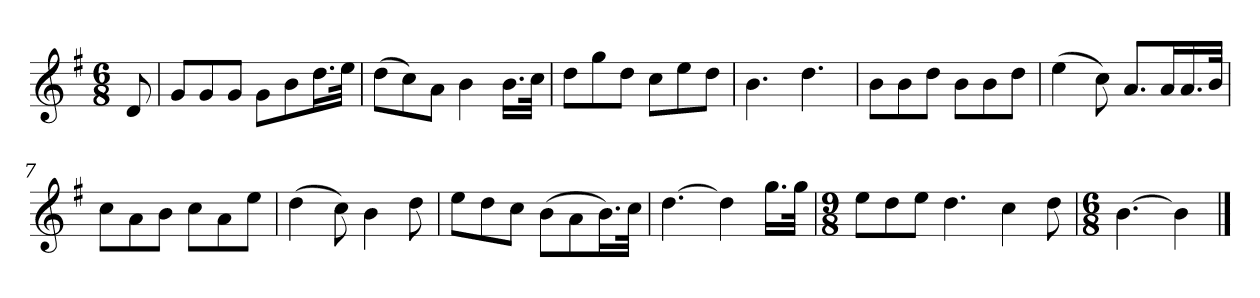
**kern
*part1
*staff1
*k[f#]
*M6/8
*MM120
=
8d
=1
8gL
8g
8gJ
8gL
8b
16.ddL
32eeJJk
=2
(8ddL
8cc)
8aJ
4b
16.bLL
32ccJJk
=3
8ddL
8gg
8ddJ
8ccL
8ee
8ddJ
=4
4.b
4.dd
=5
8bL
8b
8ddJ
8bL
8b
8ddJ
=6
(4ee
8cc)
8.aL
16aL
16.a
32bJJk
=7
8ccL
8a
8bJ
8ccL
8a
8eeJ
=8
(4dd
8cc)
4b
8dd
=9
8eeL
8dd
8ccJ
(8bL
8a
16.bL)
32ccJJk
=10
[4.dd
4dd]
16.ggLL
32ggJJk
=11
*M9/8
8eeL
8dd
8eeJ
4.dd
4cc
8dd
=12
*M6/8
[4.b
4b]
==
*-
